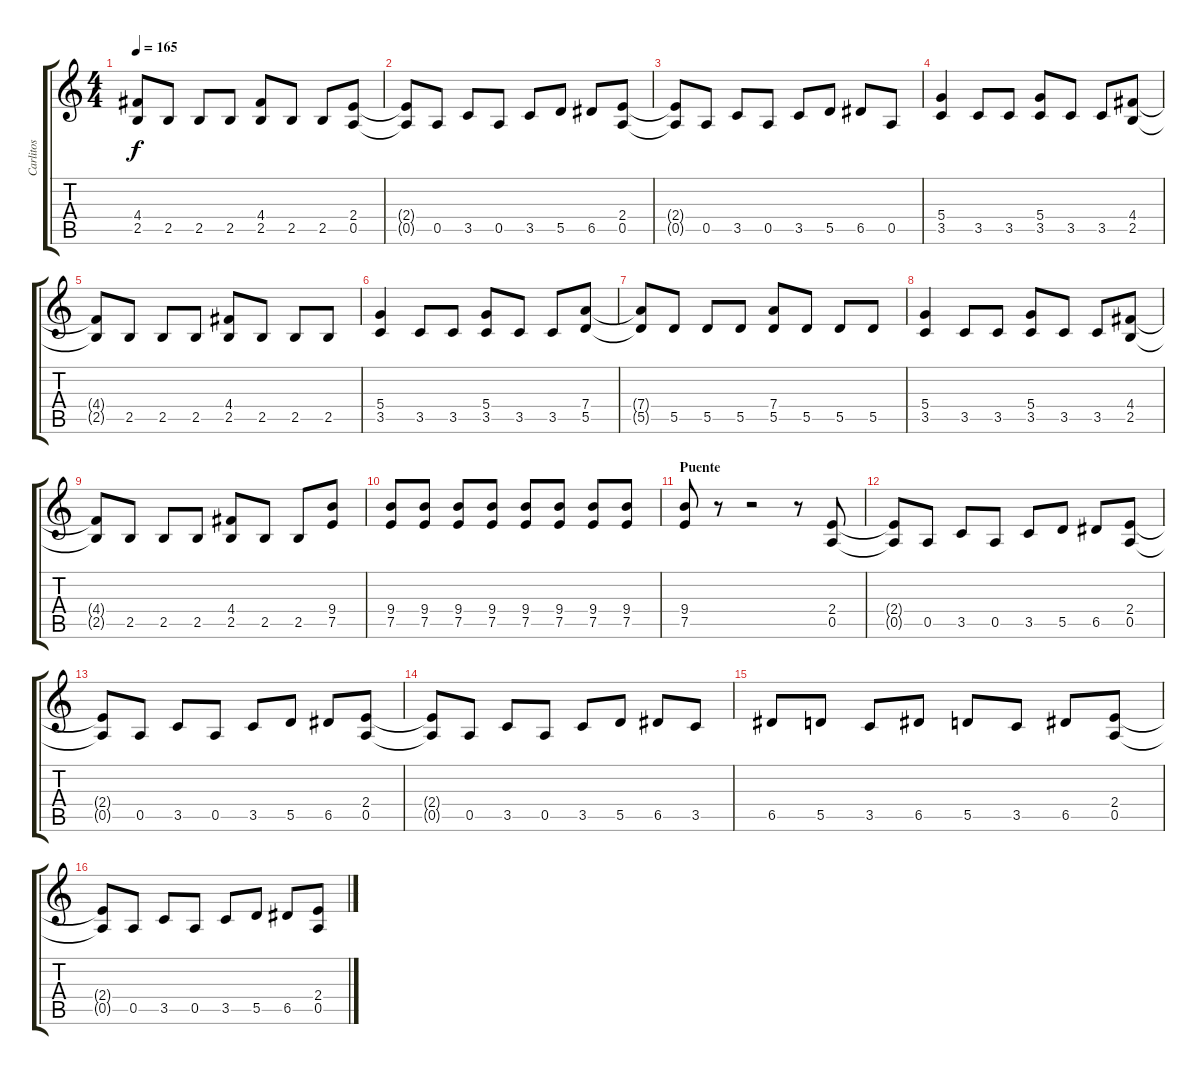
\track ("Carlitos" "Carlitos") {instrument overdrivenguitar}
\staff {score tabs}
\tuning (E4 B3 G3 D3 A2 E2) {hide}
\ts (4 4)
\tempo 165
\clef g2
\ks c
(4.4{t} 2.5{t}).8{dy f} 2.5.8 2.5.8 2.5.8 (4.4 2.5).8 2.5.8 2.5.8 (2.4 0.5).8 |
(2.4{t} 0.5{t}).8 0.5.8 3.5.8 0.5.8 3.5.8 5.5.8 6.5.8 (2.4 0.5).8 |
(2.4{t} 0.5{t}).8 0.5.8 3.5.8 0.5.8 3.5.8 5.5.8 6.5.8 0.5.8 |
(5.4 3.5).4 3.5.8 3.5.8 (5.4 3.5).8 3.5.8 3.5.8 (4.4 2.5).8 |
(4.4{t} 2.5{t}).8 2.5.8 2.5.8 2.5.8 (4.4 2.5).8 2.5.8 2.5.8 2.5.8 |
(5.4 3.5).4 3.5.8 3.5.8 (5.4 3.5).8 3.5.8 3.5.8 (7.4 5.5).8 |
(7.4{t} 5.5{t}).8 5.5.8 5.5.8 5.5.8 (7.4 5.5).8 5.5.8 5.5.8 5.5.8 |
(5.4 3.5).4 3.5.8 3.5.8 (5.4 3.5).8 3.5.8 3.5.8 (4.4 2.5).8 |
(4.4{t} 2.5{t}).8 2.5.8 2.5.8 2.5.8 (4.4 2.5).8 2.5.8 2.5.8 (9.4 7.5).8 |
(9.4 7.5).8 (9.4 7.5).8 (9.4 7.5).8 (9.4 7.5).8 (9.4 7.5).8 (9.4 7.5).8 (9.4 7.5).8 (9.4 7.5).8 |
\section ("" "Puente")
(9.4 7.5).8 r.8 r.2 r.8 (2.4 0.5).8 |
(2.4{t} 0.5{t}).8 0.5.8 3.5.8 0.5.8 3.5.8 5.5.8 6.5.8 (2.4 0.5).8 |
(2.4{t} 0.5{t}).8 0.5.8 3.5.8 0.5.8 3.5.8 5.5.8 6.5.8 (2.4 0.5).8 |
(2.4{t} 0.5{t}).8 0.5.8 3.5.8 0.5.8 3.5.8 5.5.8 6.5.8 3.5.8 |
6.5.8 5.5.8 3.5.8 6.5.8 5.5.8 3.5.8 6.5.8 (2.4 0.5).8 |
(2.4{t} 0.5{t}).8 0.5.8 3.5.8 0.5.8 3.5.8 5.5.8 6.5.8 (2.4 0.5).8
